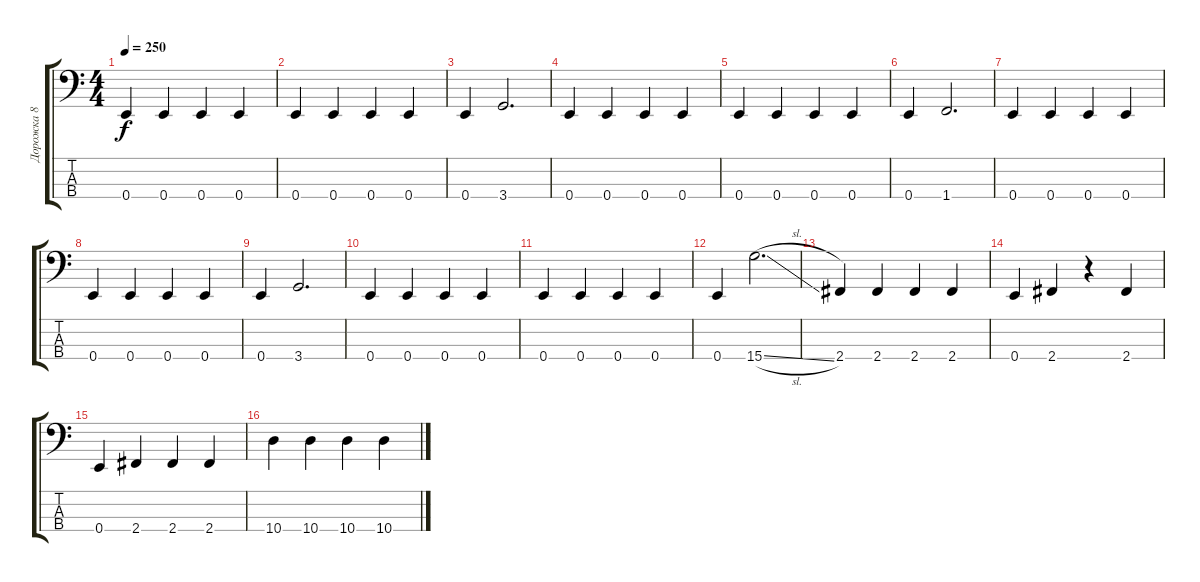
\track ("Дорожка 8" "Дорожка 8") {instrument electricbasspick}
\staff {score tabs}
\tuning (G2 D2 A1 E1) {hide}
\ts (4 4)
\tempo 250
\clef f4
\ks c
0.4.4{dy f} 0.4.4 0.4.4 0.4.4 |
0.4.4 0.4.4 0.4.4 0.4.4 |
0.4.4 3.4.2{d} |
0.4.4 0.4.4 0.4.4 0.4.4 |
0.4.4 0.4.4 0.4.4 0.4.4 |
0.4.4 1.4.2{d} |
0.4.4 0.4.4 0.4.4 0.4.4 |
0.4.4 0.4.4 0.4.4 0.4.4 |
0.4.4 3.4.2{d} |
0.4.4 0.4.4 0.4.4 0.4.4 |
0.4.4 0.4.4 0.4.4 0.4.4 |
0.4.4 15.4{sl}.2{d} |
2.4.4 2.4.4 2.4.4 2.4.4 |
0.4.4 2.4.4 r.4 2.4.4 |
0.4.4 2.4.4 2.4.4 2.4.4 |
10.4.4 10.4.4 10.4.4 10.4.4
